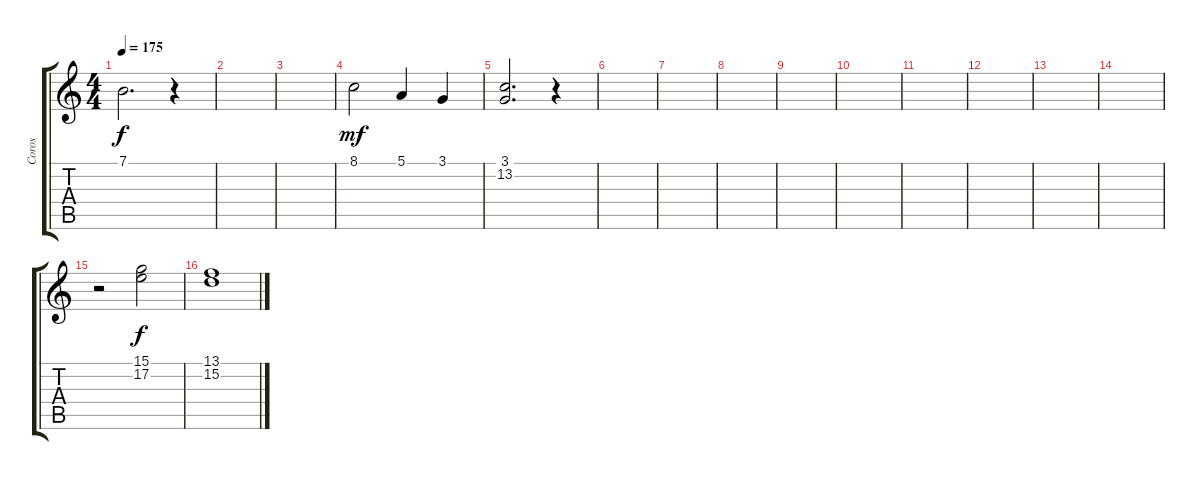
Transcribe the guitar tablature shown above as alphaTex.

\track ("Coros" "Coros") {instrument choiraahs}
\staff {score tabs}
\tuning (E4 B3 G3 D3 A2 E2) {hide}
\ts (4 4)
\tempo 175
\clef g2
\ks c
7.1.2{d dy f} r.4 |
|
|
8.1.2{dy mf} 5.1.4 3.1.4 |
(3.1 13.2).2{d} r.4 |
|
|
|
|
|
|
|
|
|
r.2 (15.1 17.2).2{dy f} |
(13.1 15.2).1
